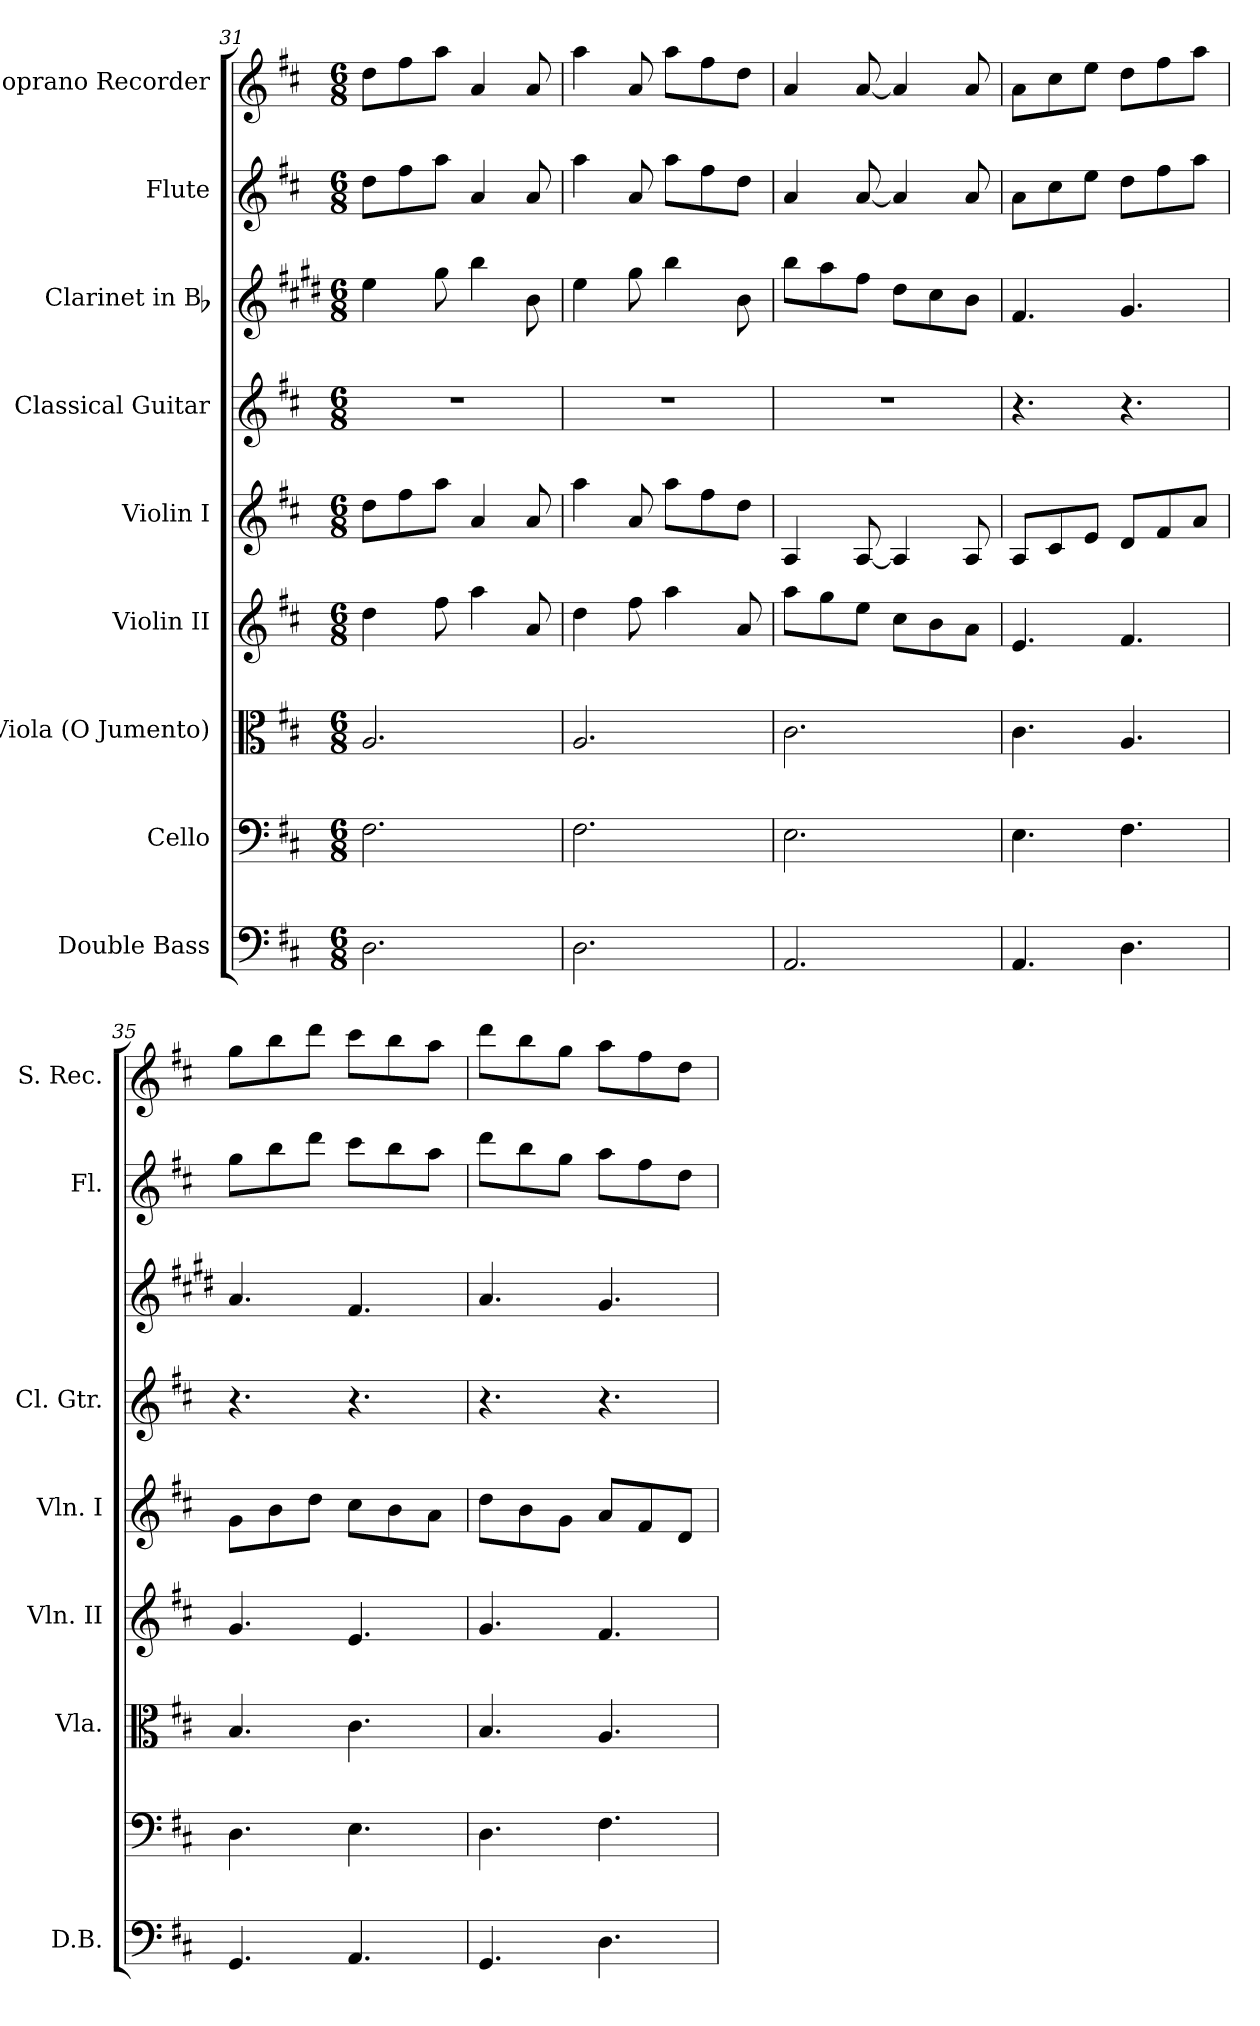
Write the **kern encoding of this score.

**kern	**kern	**kern	**kern	**kern	**kern	**kern	**kern	**kern
*part9	*part8	*part7	*part6	*part5	*part4	*part3	*part2	*part1
*staff9	*staff8	*staff7	*staff6	*staff5	*staff4	*staff3	*staff2	*staff1
*I"Double Bass	*I"Cello	*I"Viola (O Jumento)	*I"Violin II	*I"Violin I	*I"Classical Guitar	*I"Clarinet in Bb	*I"Flute	*I"Soprano Recorder
*I'D.B.	*	*I'Vla.	*I'Vln. II	*I'Vln. I	*I'Cl. Gtr.	*	*I'Fl.	*I'S. Rec.
!!LO:PB:g=z
*clefF4	*clefF4	*clefC3	*clefG2	*clefG2	*clefG2	*clefG2	*clefG2	*clefG2
*ITrd7c12	*	*	*	*	*ITrd7c12	*ITrd1c2	*	*ITrd-7c-12
*k[f#c#]	*k[f#c#]	*k[f#c#]	*k[f#c#]	*k[f#c#]	*k[f#c#]	*k[f#c#]	*k[f#c#]	*k[f#c#]
*D:	*D:	*D:	*D:	*D:	*D:	*D:	*D:	*D:
*M6/8	*M6/8	*M6/8	*M6/8	*M6/8	*M6/8	*M6/8	*M6/8	*M6/8
=31	=31	=31	=31	=31	=31	=31	=31	=31
2.DD\	2.F#\	2.A/	4dd\	8dd\L	2.r	4dd\	8dd\L	8ddd\L
.	.	.	.	8ff#\	.	.	8ff#\	8fff#\
.	.	.	8ff#\	8aa\J	.	8ff#\	8aa\J	8aaa\J
.	.	.	4aa\	4a/	.	4aa\	4a/	4aa/
.	.	.	8a/	8a/	.	8a\	8a/	8aa/
=32	=32	=32	=32	=32	=32	=32	=32	=32
2.DD\	2.F#\	2.A/	4dd\	4aa\	2.r	4dd\	4aa\	4aaa\
.	.	.	8ff#\	8a/	.	8ff#\	8a/	8aa/
.	.	.	4aa\	8aa\L	.	4aa\	8aa\L	8aaa\L
.	.	.	.	8ff#\	.	.	8ff#\	8fff#\
.	.	.	8a/	8dd\J	.	8a\	8dd\J	8ddd\J
=33	=33	=33	=33	=33	=33	=33	=33	=33
2.AAA/	2.E\	2.c#\	8aa\L	4A/	2.r	8aa\L	4a/	4aa/
.	.	.	8gg\	.	.	8gg\	.	.
.	.	.	8ee\J	[8A/	.	8ee\J	[8a/	[8aa/
.	.	.	8cc#\L	4A/]	.	8cc#\L	4a/]	4aa/]
.	.	.	8b\	.	.	8b\	.	.
.	.	.	8a\J	8A/	.	8a\J	8a/	8aa/
=34	=34	=34	=34	=34	=34	=34	=34	=34
4.AAA/	4.E\	4.c#\	4.e/	8A/L	4.r	4.e/	8a\L	8aa\L
.	.	.	.	8c#/	.	.	8cc#\	8ccc#\
.	.	.	.	8e/J	.	.	8ee\J	8eee\J
4.DD\	4.F#\	4.A/	4.f#/	8d/L	4.r	4.f#/	8dd\L	8ddd\L
.	.	.	.	8f#/	.	.	8ff#\	8fff#\
.	.	.	.	8a/J	.	.	8aa\J	8aaa\J
=35	=35	=35	=35	=35	=35	=35	=35	=35
4.GGG/	4.D\	4.B/	4.g/	8g\L	4.r	4.g/	8gg\L	8ggg\L
.	.	.	.	8b\	.	.	8bb\	8bbb\
.	.	.	.	8dd\J	.	.	8ddd\J	8dddd\J
4.AAA/	4.E\	4.c#\	4.e/	8cc#\L	4.r	4.e/	8ccc#\L	8cccc#\L
.	.	.	.	8b\	.	.	8bb\	8bbb\
.	.	.	.	8a\J	.	.	8aa\J	8aaa\J
!!LO:PB:g=z
=36	=36	=36	=36	=36	=36	=36	=36	=36
4.GGG/	4.D\	4.B/	4.g/	8dd\L	4.r	4.g/	8ddd\L	8dddd\L
.	.	.	.	8b\	.	.	8bb\	8bbb\
.	.	.	.	8g\J	.	.	8gg\J	8ggg\J
4.DD\	4.F#\	4.A/	4.f#/	8a/L	4.r	4.f#/	8aa\L	8aaa\L
.	.	.	.	8f#/	.	.	8ff#\	8fff#\
.	.	.	.	8d/J	.	.	8dd\J	8ddd\J
=	=	=	=	=	=	=	=	=
*-	*-	*-	*-	*-	*-	*-	*-	*-
